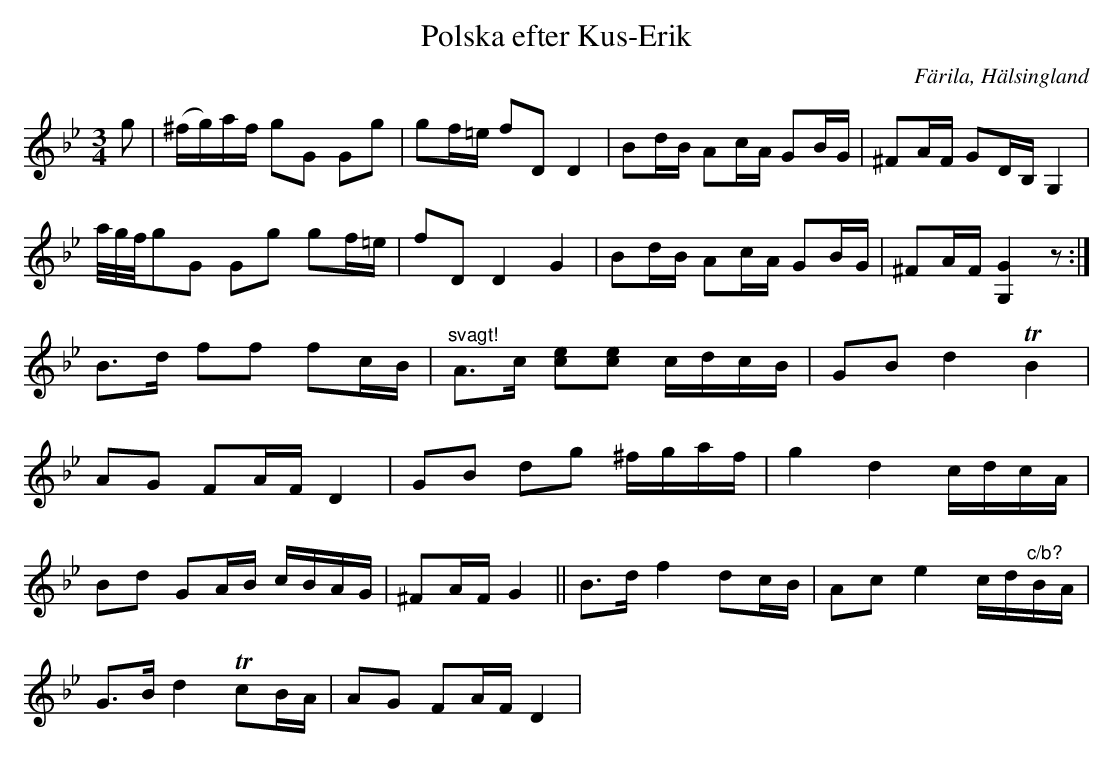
X:1
T: Polska efter Kus-Erik
O: Färila, Hälsingland
M: 3/4
L: 1/16
K: Gm
g2 | (^fg)af g2G2 G2g2 | g2f=e f2D2 D4 | B2dB A2cA G2BG | ^F2AF G2DB, G,4 |
/a/g/f/g2G2 G2g2 g2f=e | f2D2 D4 G4 | B2dB A2cA G2BG | ^F2AF [G,G]4 z2 :|
B2>d2 f2f2 f2cB | "^svagt!"A2>c2 [c2e2][e2c2] cdcB | G2B2 d4 TB4 |
A2G2 F2AF D4 | G2B2 d2g2 ^fgaf | g4 d4 cdcA |
B2d2 G2AB cBAG | ^F2AF G4 || B2>d2 f4 d2cB | A2c2 e4 cd"^c/b?"BA |
G2>B2 d4 Tc2BA | A2G2 F2AF D4 |
